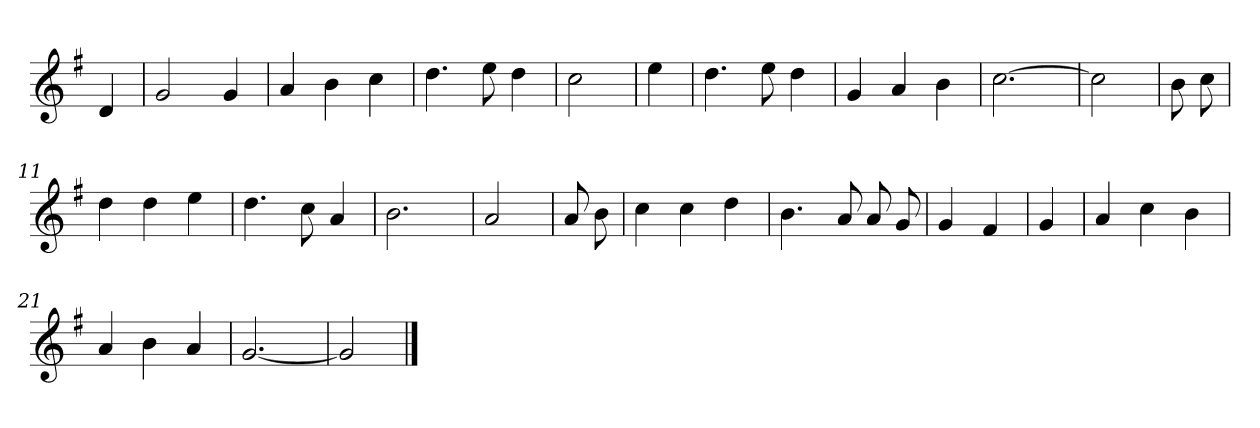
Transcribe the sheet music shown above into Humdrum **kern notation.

**kern
*part1
*staff1
*clefG2
*k[f#]
*G:
=
4d
=1
2g
4g
=2
4a
4b
4cc
=3
4.dd
8ee
4dd
=4
2cc
=5
4ee
=6
4.dd
8ee
4dd
=7
4g
4a
4b
=8
[2.cc
=9
2cc]
=10
8b
8cc
=11
4dd
4dd
4ee
=12
4.dd
8cc
4a
=13
2.b
=14
2a
=15
8a
8b
=16
4cc
4cc
4dd
=17
4.b
8a
8a
8g
=18
4g
4f#
=19
4g
=20
4a
4cc
4b
=21
4a
4b
4a
=22
[2.g
=23
2g]
==
*-
